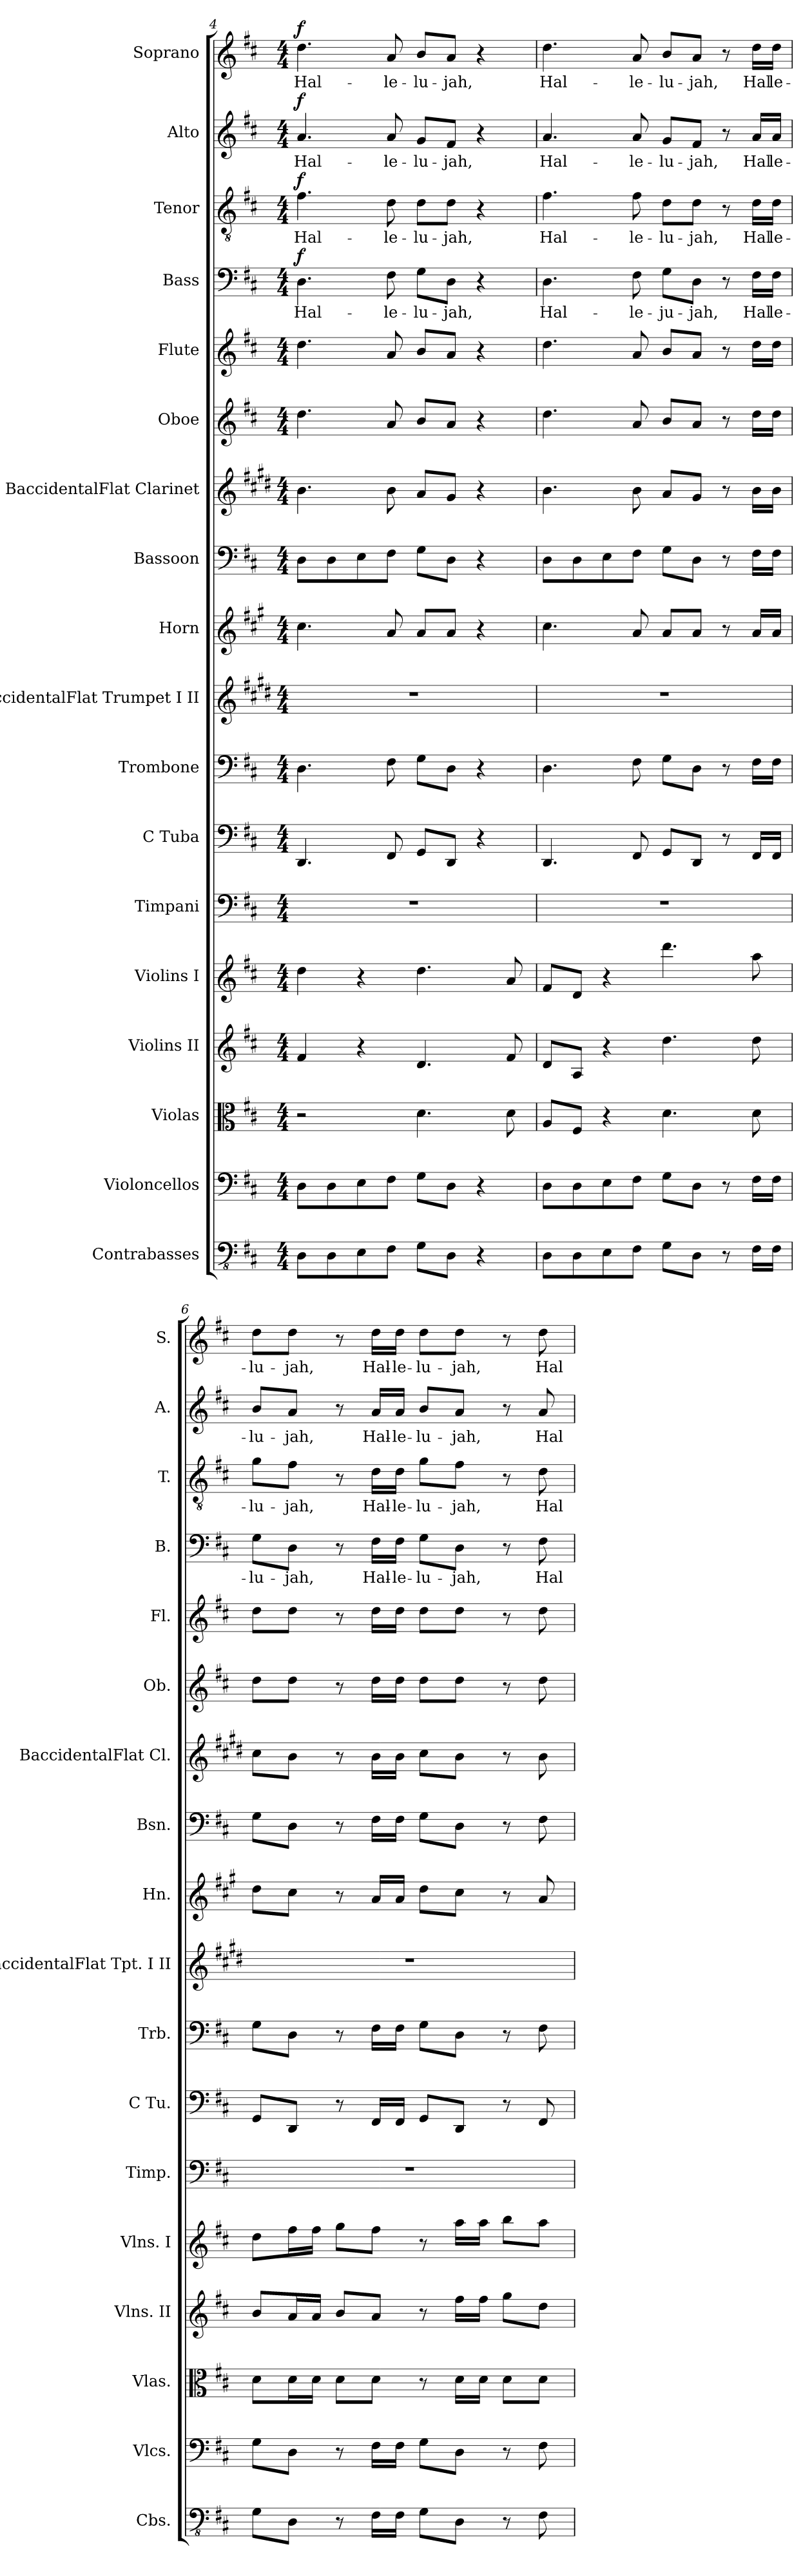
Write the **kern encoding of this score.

**kern	**kern	**kern	**kern	**kern	**kern	**kern	**kern	**kern	**kern	**kern	**kern	**kern	**kern	**kern	**text	**dynam	**kern	**text	**dynam	**kern	**text	**dynam	**kern	**text	**dynam
*part18	*part17	*part16	*part15	*part14	*part13	*part12	*part11	*part10	*part9	*part8	*part7	*part6	*part5	*part4	*part4	*part4	*part3	*part3	*part3	*part2	*part2	*part2	*part1	*part1	*part1
*staff18	*staff17	*staff16	*staff15	*staff14	*staff13	*staff12	*staff11	*staff10	*staff9	*staff8	*staff7	*staff6	*staff5	*staff4	*staff4	*staff4	*staff3	*staff3	*staff3	*staff2	*staff2	*staff2	*staff1	*staff1	*staff1
*I"Contrabasses	*I"Violoncellos	*I"Violas	*I"Violins II	*I"Violins I	*I"Timpani	*I"C Tuba	*I"Trombone	*I"BaccidentalFlat Trumpet I II	*I"Horn	*I"Bassoon	*I"BaccidentalFlat Clarinet	*I"Oboe	*I"Flute	*I"Bass	*	*	*I"Tenor	*	*	*I"Alto	*	*	*I"Soprano	*	*
*I'Cbs.	*I'Vlcs.	*I'Vlas.	*I'Vlns. II	*I'Vlns. I	*I'Timp.	*I'C Tu.	*I'Trb.	*I'BaccidentalFlat Tpt. I II	*I'Hn.	*I'Bsn.	*I'BaccidentalFlat Cl.	*I'Ob.	*I'Fl.	*I'B.	*	*	*I'T.	*	*	*I'A.	*	*	*I'S.	*	*
*clefFv4	*clefF4	*clefC3	*clefG2	*clefG2	*clefF4	*clefF4	*clefF4	*clefG2	*clefG2	*clefF4	*clefG2	*clefG2	*clefG2	*clefF4	*	*	*clefGv2	*	*	*clefG2	*	*	*clefG2	*	*
*	*	*	*	*	*	*	*	*ITrd1c2	*ITrd4c7	*	*ITrd1c2	*	*	*	*	*	*	*	*	*	*	*	*	*	*
*k[f#c#]	*k[f#c#]	*k[f#c#]	*k[f#c#]	*k[f#c#]	*k[f#c#]	*k[f#c#]	*k[f#c#]	*k[f#c#]	*k[f#c#]	*k[f#c#]	*k[f#c#]	*k[f#c#]	*k[f#c#]	*k[f#c#]	*	*	*k[f#c#]	*	*	*k[f#c#]	*	*	*k[f#c#]	*	*
*M4/4	*M4/4	*M4/4	*M4/4	*M4/4	*M4/4	*M4/4	*M4/4	*M4/4	*M4/4	*M4/4	*M4/4	*M4/4	*M4/4	*M4/4	*	*	*M4/4	*	*	*M4/4	*	*	*M4/4	*	*
=4	=4	=4	=4	=4	=4	=4	=4	=4	=4	=4	=4	=4	=4	=4	=4	=4	=4	=4	=4	=4	=4	=4	=4	=4	=4
!	!	!	!	!	!	!	!	!	!	!	!	!	!	!	!LO:LY:b	!LO:DY:a	!	!LO:LY:b	!LO:DY:a	!	!LO:LY:b	!LO:DY:a	!	!LO:LY:b	!LO:DY:a
8DD\L	8D\L	2r	4f#/	4dd\	1r	4.DD/	4.D\	1r	4.f#\	8D\L	4.a\	4.dd\	4.dd\	4.D\	Hal-	f	4.f#\	Hal-	f	4.a/	Hal-	f	4.dd\	Hal-	f
8DD\	8D\	.	.	.	.	.	.	.	.	8D\	.	.	.	.	.	.	.	.	.	.	.	.	.	.	.
8EE\	8E\	.	4r	4r	.	.	.	.	.	8E\	.	.	.	.	.	.	.	.	.	.	.	.	.	.	.
!	!	!	!	!	!	!	!	!	!	!	!	!	!	!	!LO:LY:b	!	!	!LO:LY:b	!	!	!LO:LY:b	!	!	!LO:LY:b	!
8FF#\J	8F#\J	.	.	.	.	8FF#/	8F#\	.	8d/	8F#\J	8a\	8a/	8a/	8F#\	-le-	.	8d\	-le-	.	8a/	-le-	.	8a/	-le-	.
!	!	!	!	!	!	!	!	!	!	!	!	!	!	!	!LO:LY:b	!	!	!LO:LY:b	!	!	!LO:LY:b	!	!	!LO:LY:b	!
8GG\L	8G\L	4.d\	4.d/	4.dd\	.	8GG/L	8G\L	.	8d/L	8G\L	8g/L	8b/L	8b/L	8G\L	-lu-	.	8d\L	-lu-	.	8g/L	-lu-	.	8b/L	-lu-	.
!	!	!	!	!	!	!	!	!	!	!	!	!	!	!	!LO:LY:b	!	!	!LO:LY:b	!	!	!LO:LY:b	!	!	!LO:LY:b	!
8DD\J	8D\J	.	.	.	.	8DD/J	8D\J	.	8d/J	8D\J	8f#/J	8a/J	8a/J	8D\J	-jah,	.	8d\J	-jah,	.	8f#/J	-jah,	.	8a/J	-jah,	.
4r	4r	.	.	.	.	4r	4r	.	4r	4r	4r	4r	4r	4r	.	.	4r	.	.	4r	.	.	4r	.	.
.	.	8d\	8f#/	8a/	.	.	.	.	.	.	.	.	.	.	.	.	.	.	.	.	.	.	.	.	.
=5	=5	=5	=5	=5	=5	=5	=5	=5	=5	=5	=5	=5	=5	=5	=5	=5	=5	=5	=5	=5	=5	=5	=5	=5	=5
!	!	!	!	!	!	!	!	!	!	!	!	!	!	!	!LO:LY:b	!	!	!LO:LY:b	!	!	!LO:LY:b	!	!	!LO:LY:b	!
8DD\L	8D\L	8A/L	8d/L	8f#/L	1r	4.DD/	4.D\	1r	4.f#\	8D\L	4.a\	4.dd\	4.dd\	4.D\	Hal-	.	4.f#\	Hal-	.	4.a/	Hal-	.	4.dd\	Hal-	.
8DD\	8D\	8F#/J	8A/J	8d/J	.	.	.	.	.	8D\	.	.	.	.	.	.	.	.	.	.	.	.	.	.	.
8EE\	8E\	4r	4r	4r	.	.	.	.	.	8E\	.	.	.	.	.	.	.	.	.	.	.	.	.	.	.
!	!	!	!	!	!	!	!	!	!	!	!	!	!	!	!LO:LY:b	!	!	!LO:LY:b	!	!	!LO:LY:b	!	!	!LO:LY:b	!
8FF#\J	8F#\J	.	.	.	.	8FF#/	8F#\	.	8d/	8F#\J	8a\	8a/	8a/	8F#\	-le-	.	8f#\	-le-	.	8a/	-le-	.	8a/	-le-	.
!	!	!	!	!	!	!	!	!	!	!	!	!	!	!	!LO:LY:b	!	!	!LO:LY:b	!	!	!LO:LY:b	!	!	!LO:LY:b	!
8GG\L	8G\L	4.d\	4.dd\	4.ddd\	.	8GG/L	8G\L	.	8d/L	8G\L	8g/L	8b/L	8b/L	8G\L	-ju-	.	8d\L	-lu-	.	8g/L	-lu-	.	8b/L	-lu-	.
!	!	!	!	!	!	!	!	!	!	!	!	!	!	!	!LO:LY:b	!	!	!LO:LY:b	!	!	!LO:LY:b	!	!	!LO:LY:b	!
8DD\J	8D\J	.	.	.	.	8DD/J	8D\J	.	8d/J	8D\J	8f#/J	8a/J	8a/J	8D\J	-jah,	.	8d\J	-jah,	.	8f#/J	-jah,	.	8a/J	-jah,	.
8r	8r	.	.	.	.	8r	8r	.	8r	8r	8r	8r	8r	8r	.	.	8r	.	.	8r	.	.	8r	.	.
!	!	!	!	!	!	!	!	!	!	!	!	!	!	!	!LO:LY:b	!	!	!LO:LY:b	!	!	!LO:LY:b	!	!	!LO:LY:b	!
16FF#\LL	16F#\LL	8d\	8dd\	8aa\	.	16FF#/LL	16F#\LL	.	16d/LL	16F#\LL	16a\LL	16dd\LL	16dd\LL	16F#\LL	Hal-	.	16d\LL	Hal-	.	16a/LL	Hal-	.	16dd\LL	Hal-	.
!	!	!	!	!	!	!	!	!	!	!	!	!	!	!	!LO:LY:b	!	!	!LO:LY:b	!	!	!LO:LY:b	!	!	!LO:LY:b	!
16FF#\JJ	16F#\JJ	.	.	.	.	16FF#/JJ	16F#\JJ	.	16d/JJ	16F#\JJ	16a\JJ	16dd\JJ	16dd\JJ	16F#\JJ	-le-	.	16d\JJ	-le-	.	16a/JJ	-le-	.	16dd\JJ	-le-	.
!!LO:PB:g=z
=6	=6	=6	=6	=6	=6	=6	=6	=6	=6	=6	=6	=6	=6	=6	=6	=6	=6	=6	=6	=6	=6	=6	=6	=6	=6
!	!	!	!	!	!	!	!	!	!	!	!	!	!	!	!LO:LY:b	!	!	!LO:LY:b	!	!	!LO:LY:b	!	!	!LO:LY:b	!
8GG\L	8G\L	8d\L	8b/L	8dd\L	1r	8GG/L	8G\L	1r	8g\L	8G\L	8b\L	8dd\L	8dd\L	8G\L	-lu-	.	8g\L	-lu-	.	8b/L	-lu-	.	8dd\L	-lu-	.
!	!	!	!	!	!	!	!	!	!	!	!	!	!	!	!LO:LY:b	!	!	!LO:LY:b	!	!	!LO:LY:b	!	!	!LO:LY:b	!
8DD\J	8D\J	16d\L	16a/L	16ff#\L	.	8DD/J	8D\J	.	8f#\J	8D\J	8a\J	8dd\J	8dd\J	8D\J	-jah,	.	8f#\J	-jah,	.	8a/J	-jah,	.	8dd\J	-jah,	.
.	.	16d\JJ	16a/JJ	16ff#\JJ	.	.	.	.	.	.	.	.	.	.	.	.	.	.	.	.	.	.	.	.	.
8r	8r	8d\L	8b/L	8gg\L	.	8r	8r	.	8r	8r	8r	8r	8r	8r	.	.	8r	.	.	8r	.	.	8r	.	.
!	!	!	!	!	!	!	!	!	!	!	!	!	!	!	!LO:LY:b	!	!	!LO:LY:b	!	!	!LO:LY:b	!	!	!LO:LY:b	!
16FF#\LL	16F#\LL	8d\J	8a/J	8ff#\J	.	16FF#/LL	16F#\LL	.	16d/LL	16F#\LL	16a\LL	16dd\LL	16dd\LL	16F#\LL	Hal-	.	16d\LL	Hal-	.	16a/LL	Hal-	.	16dd\LL	Hal-	.
!	!	!	!	!	!	!	!	!	!	!	!	!	!	!	!LO:LY:b	!	!	!LO:LY:b	!	!	!LO:LY:b	!	!	!LO:LY:b	!
16FF#\JJ	16F#\JJ	.	.	.	.	16FF#/JJ	16F#\JJ	.	16d/JJ	16F#\JJ	16a\JJ	16dd\JJ	16dd\JJ	16F#\JJ	-le-	.	16d\JJ	-le-	.	16a/JJ	-le-	.	16dd\JJ	-le-	.
!	!	!	!	!	!	!	!	!	!	!	!	!	!	!	!LO:LY:b	!	!	!LO:LY:b	!	!	!LO:LY:b	!	!	!LO:LY:b	!
8GG\L	8G\L	8r	8r	8r	.	8GG/L	8G\L	.	8g\L	8G\L	8b\L	8dd\L	8dd\L	8G\L	-lu-	.	8g\L	-lu-	.	8b/L	-lu-	.	8dd\L	-lu-	.
!	!	!	!	!	!	!	!	!	!	!	!	!	!	!	!LO:LY:b	!	!	!LO:LY:b	!	!	!LO:LY:b	!	!	!LO:LY:b	!
8DD\J	8D\J	16d\LL	16ff#\LL	16aa\LL	.	8DD/J	8D\J	.	8f#\J	8D\J	8a\J	8dd\J	8dd\J	8D\J	-jah,	.	8f#\J	-jah,	.	8a/J	-jah,	.	8dd\J	-jah,	.
.	.	16d\JJ	16ff#\JJ	16aa\JJ	.	.	.	.	.	.	.	.	.	.	.	.	.	.	.	.	.	.	.	.	.
8r	8r	8d\L	8gg\L	8bb\L	.	8r	8r	.	8r	8r	8r	8r	8r	8r	.	.	8r	.	.	8r	.	.	8r	.	.
!	!	!	!	!	!	!	!	!	!	!	!	!	!	!	!LO:LY:b	!	!	!LO:LY:b	!	!	!LO:LY:b	!	!	!LO:LY:b	!
8FF#\	8F#\	8d\J	8dd\J	8aa\J	.	8FF#/	8F#\	.	8d/	8F#\	8a\	8dd\	8dd\	8F#\	Hal-	.	8d\	Hal-	.	8a/	Hal-	.	8dd\	Hal-	.
=	=	=	=	=	=	=	=	=	=	=	=	=	=	=	=	=	=	=	=	=	=	=	=	=	=
*-	*-	*-	*-	*-	*-	*-	*-	*-	*-	*-	*-	*-	*-	*-	*-	*-	*-	*-	*-	*-	*-	*-	*-	*-	*-
